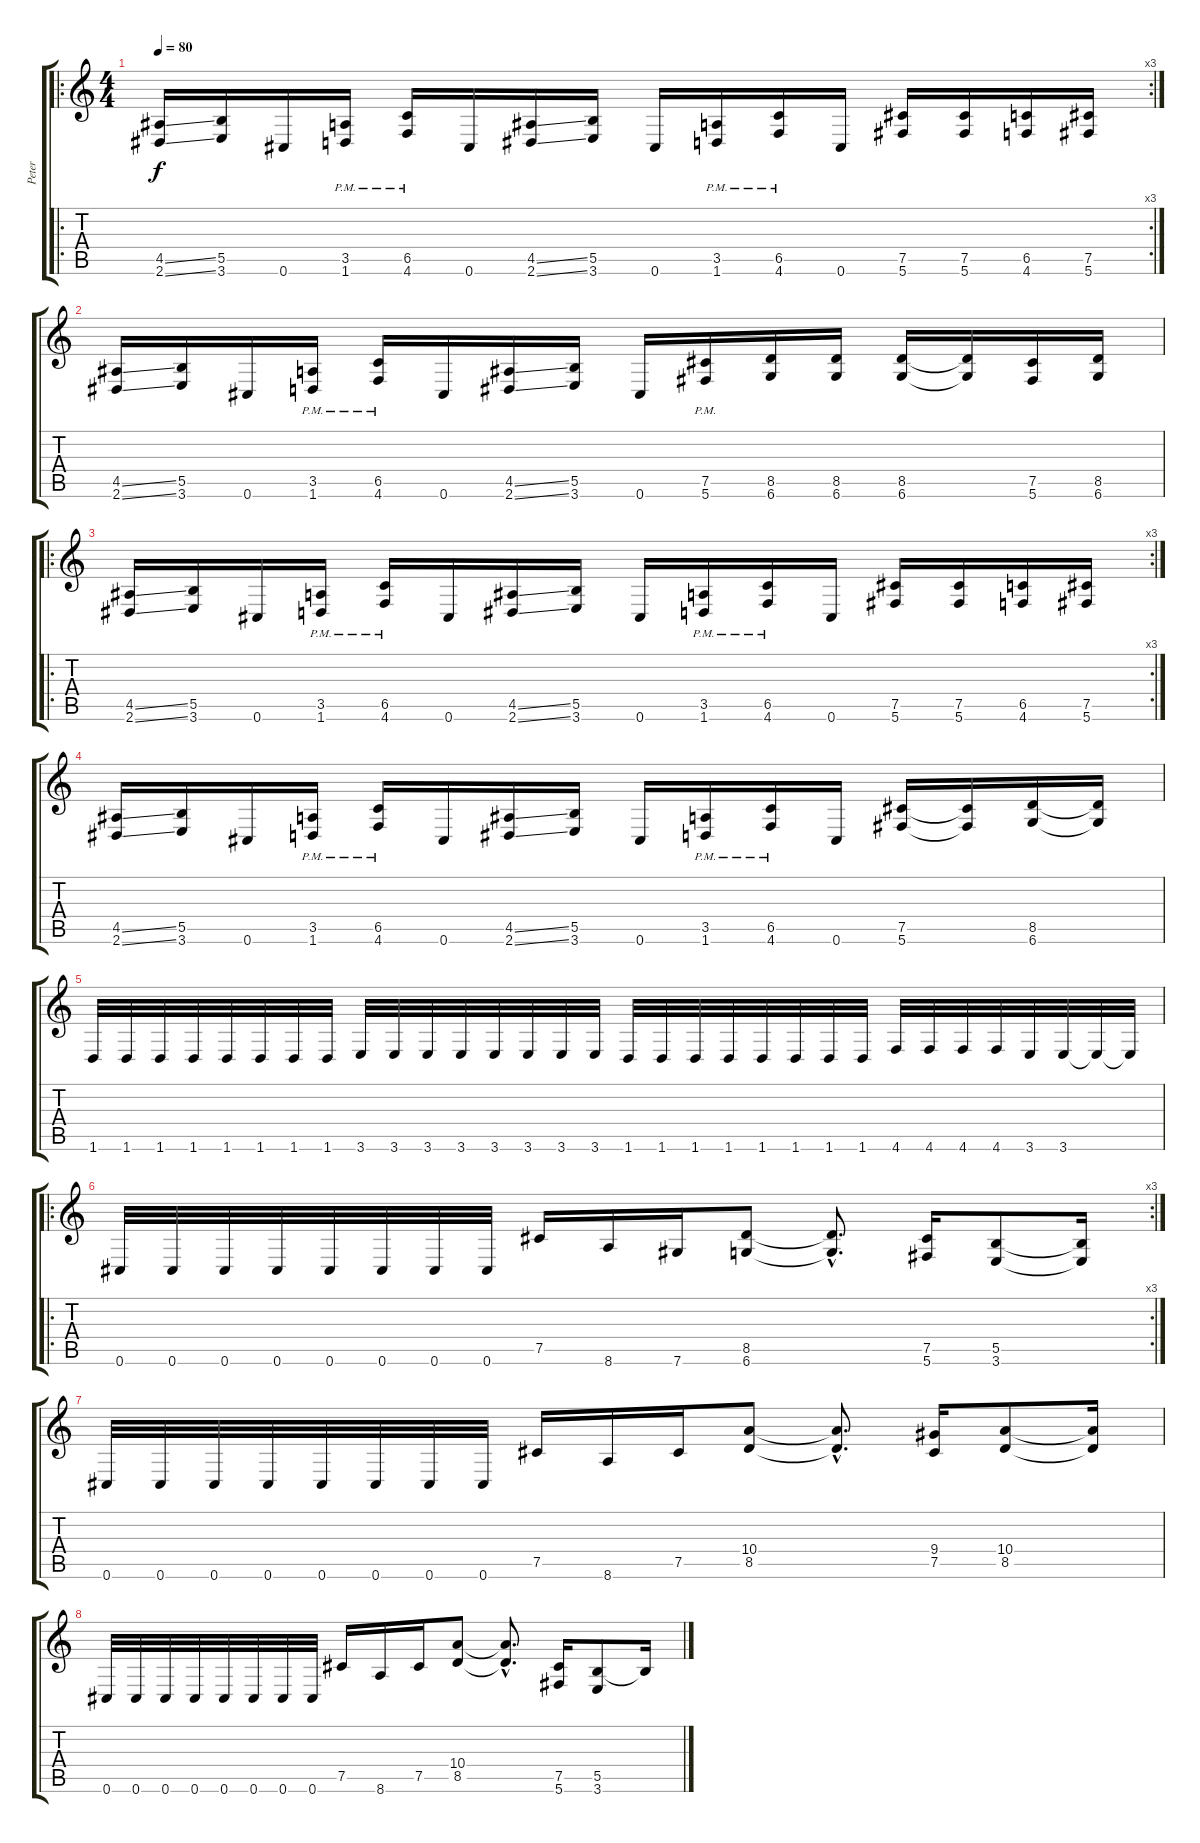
\track ("Peter" "Peter") {instrument overdrivenguitar}
\staff {score tabs}
\tuning (Db4 Ab3 E3 B2 Gb2 Db2) {hide}
\ro
\rc 3
\ts (4 4)
\tempo 80
\clef g2
\ks c
(4.5{ss} 2.6{ss}).16{dy f} (5.5 3.6).16 0.6.16 (3.5{pm} 1.6{pm}).16 (6.5{pm} 4.6{pm}).16 0.6.16 (4.5{ss} 2.6{ss}).16 (5.5 3.6).16 0.6.16 (3.5{pm} 1.6{pm}).16 (6.5{pm} 4.6{pm}).16 0.6.16 (7.5 5.6).16 (7.5 5.6).16 (6.5 4.6).16 (7.5 5.6).16 |
(4.5{ss} 2.6{ss}).16 (5.5 3.6).16 0.6.16 (3.5{pm} 1.6{pm}).16 (6.5{pm} 4.6{pm}).16 0.6.16 (4.5{ss} 2.6{ss}).16 (5.5 3.6).16 0.6.16 (7.5{pm} 5.6{pm}).16 (8.5 6.6).16 (8.5 6.6).16 (8.5 6.6).16 (8.5{t} 6.6{t}).16 (7.5 5.6).16 (8.5 6.6).16 |
\ro
\rc 3
(4.5{ss} 2.6{ss}).16 (5.5 3.6).16 0.6.16 (3.5{pm} 1.6{pm}).16 (6.5{pm} 4.6{pm}).16 0.6.16 (4.5{ss} 2.6{ss}).16 (5.5 3.6).16 0.6.16 (3.5{pm} 1.6{pm}).16 (6.5{pm} 4.6{pm}).16 0.6.16 (7.5 5.6).16 (7.5 5.6).16 (6.5 4.6).16 (7.5 5.6).16 |
(4.5{ss} 2.6{ss}).16 (5.5 3.6).16 0.6.16 (3.5{pm} 1.6{pm}).16 (6.5{pm} 4.6{pm}).16 0.6.16 (4.5{ss} 2.6{ss}).16 (5.5 3.6).16 0.6.16 (3.5{pm} 1.6{pm}).16 (6.5{pm} 4.6{pm}).16 0.6.16 (7.5 5.6).16 (7.5{t} 5.6{t}).16 (8.5 6.6).16 (8.5{t} 6.6{t}).16 |
1.6.32 1.6.32 1.6.32 1.6.32 1.6.32 1.6.32 1.6.32 1.6.32 3.6.32 3.6.32 3.6.32 3.6.32 3.6.32 3.6.32 3.6.32 3.6.32 1.6.32 1.6.32 1.6.32 1.6.32 1.6.32 1.6.32 1.6.32 1.6.32 4.6.32 4.6.32 4.6.32 4.6.32 3.6.32 3.6.32 3.6{t}.32 3.6{t}.32 |
\ro
\rc 3
0.6.32 0.6.32 0.6.32 0.6.32 0.6.32 0.6.32 0.6.32 0.6.32 7.5.16 8.6.16 7.6.16 (8.5 6.6).8 (8.5{hac t} 6.6{hac t}).8{d} (7.5 5.6).16 (5.5 3.6).8 (5.5{t} 3.6{t}).16 |
0.6.32 0.6.32 0.6.32 0.6.32 0.6.32 0.6.32 0.6.32 0.6.32 7.5.16 8.6.16 7.5.16 (10.4 8.5).8 (10.4{hac t} 8.5{hac t}).8{d} (9.4 7.5).16 (10.4 8.5).8 (10.4{t} 8.5{t}).16 |
0.6.32 0.6.32 0.6.32 0.6.32 0.6.32 0.6.32 0.6.32 0.6.32 7.5.16 8.6.16 7.5.16 (10.4 8.5).8 (10.4{hac t} 8.5{hac t}).8{d} (7.5 5.6).16 (5.5 3.6).8 5.5{t}.16
